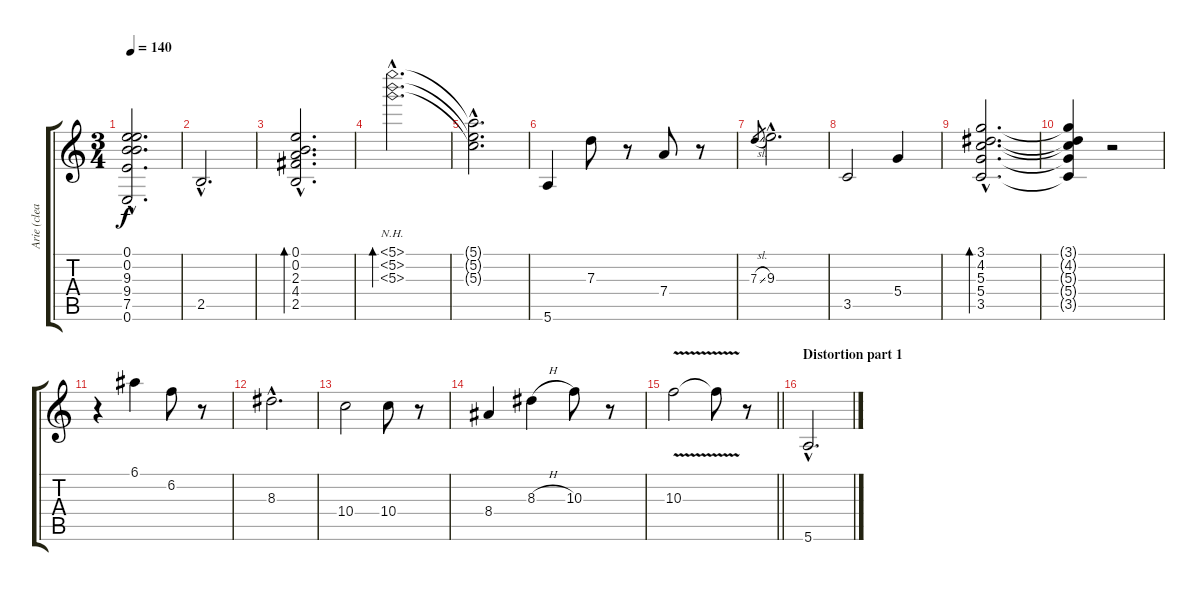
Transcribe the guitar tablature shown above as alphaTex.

\track ("Arie (clean)" "Arie (clea") {instrument electricguitarclean}
\staff {score tabs}
\tuning (E4 B3 G3 D3 A2 E2) {hide}
\ts (3 4)
\tempo 140
\clef g2
\ks c
(0.1{hac t} 0.2{hac t} 9.3{hac t} 9.4{hac t} 7.5{hac t} 0.6{hac t}).2{d dy f} |
2.5{hac}.2{d} |
(0.1{hac} 0.2{hac} 2.3{hac} 4.4{hac} 2.5{hac}).2{d bd 240} |
(5.1{nh hac} 5.2{nh hac} 5.3{nh hac}).2{d bd 240} |
(5.1{hac t} 5.2{hac t} 5.3{hac t}).2{d} |
5.6.4 7.3.8 r.8 7.4.8 r.8 |
7.3{sl}.8{gr} 9.3{hac}.2{d} |
3.5.2 5.4.4 |
(3.1{hac} 4.2{hac} 5.3{hac} 5.4{hac} 3.5{hac}).2{d bd 240} |
(3.1{t} 4.2{t} 5.3{t} 5.4{t} 3.5{t}).4 r.2 |
r.4 6.1.4 6.2.8 r.8 |
8.3{hac}.2{d} |
10.4.2 10.4.8 r.8 |
8.4.4 8.3{h}.4 10.3.8 r.8 |
\barLineRight lightlight
10.3{v}.2 10.3{t}.8 r.8 |
\section ("" "Distortion part 1")
5.6{hac}.2{d balance 8}
